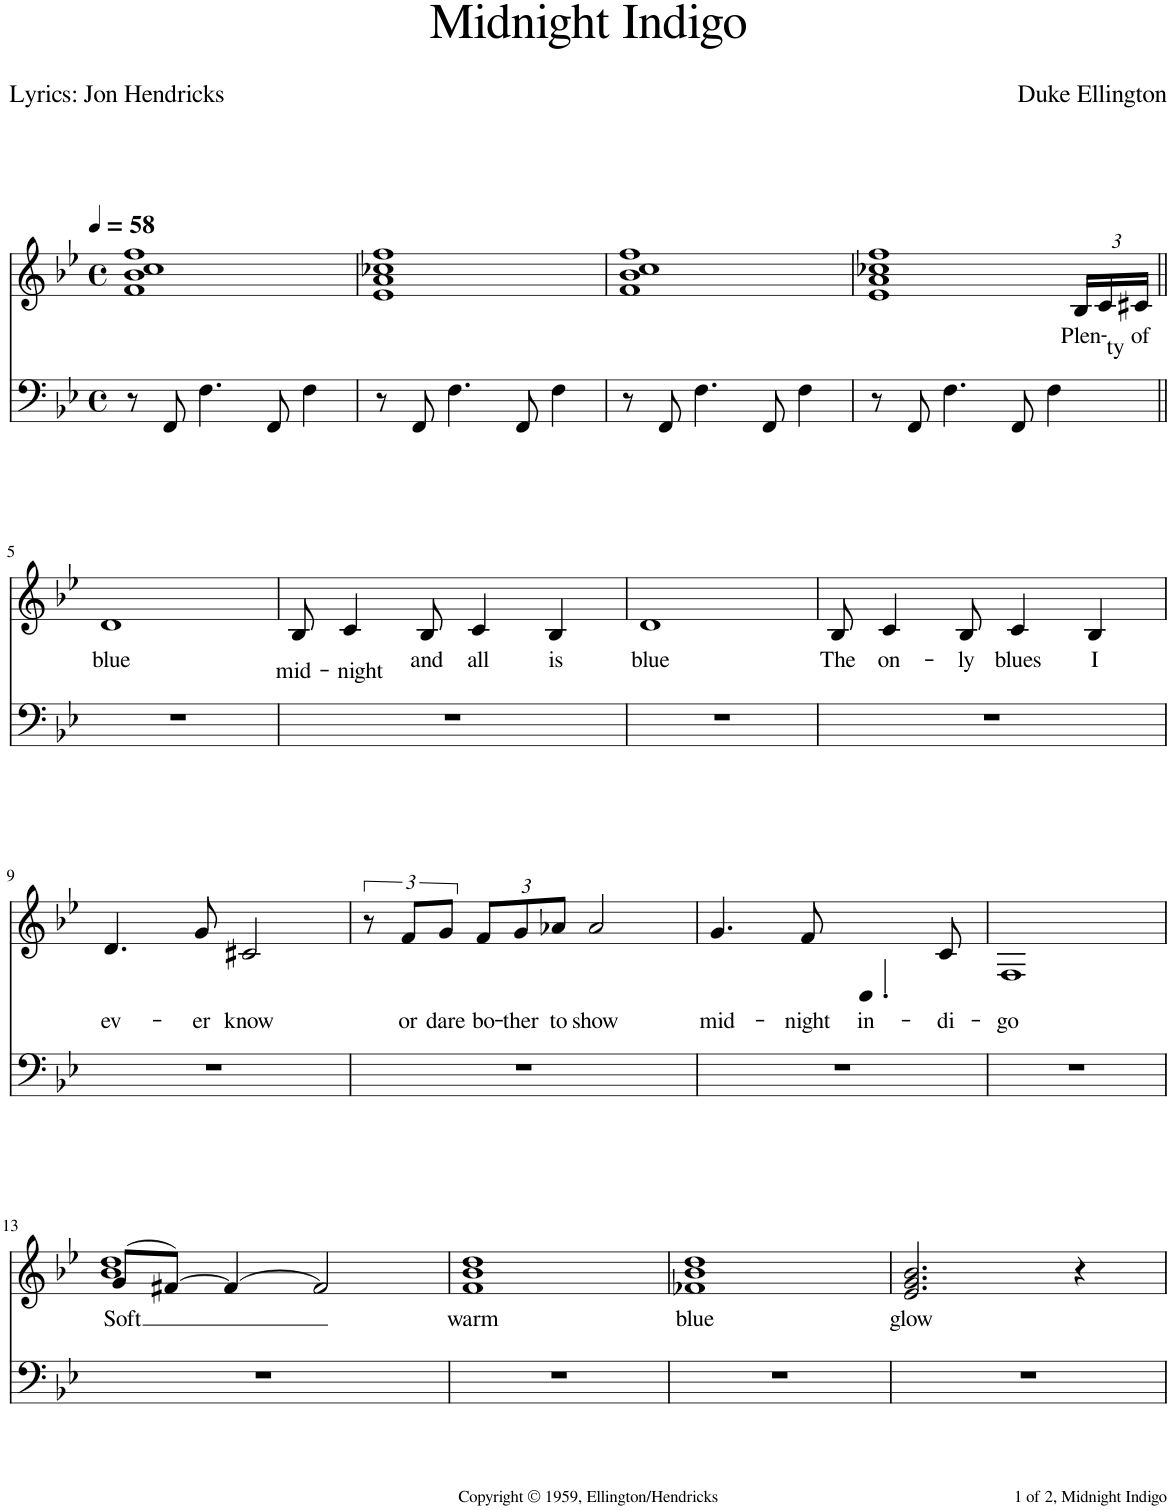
**kern	**kern	**text
*part1	*part1	*part1
*staff2	*staff1	*staff1
*I"Piano	*	*
*I'Pno.	*	*
*clefF4	*clefG2	*
*k[b-e-]	*k[b-e-]	*
*M4/4	*M4/4	*
*met(c)	*met(c)	*
*MM58	*MM58	*
=1	=1	=1
*	*^	*
8r	1ryy	1f 1b- 1cc 1ff	.
8FF/	.	.	.
4.F\	.	.	.
8FF/	.	.	.
4F\	.	.	.
=2	=2	=2	=2
8r	1ryy	1e- 1a 1cc-X 1ff	.
8FF/	.	.	.
4.F\	.	.	.
8FF/	.	.	.
4F\	.	.	.
=3	=3	=3	=3
8r	1ryy	1f 1b- 1cc 1ff	.
8FF/	.	.	.
4.F\	.	.	.
8FF/	.	.	.
4F\	.	.	.
=4	=4	=4	=4
8r	2ryy	1e- 1a 1cc-X 1ff	.
8FF/	.	.	.
4.F\	.	.	.
.	4ryy	.	.
8FF/	.	.	.
4F\	8ryy	.	.
*	*Xbrackettup	*	*
!	!	!	!LO:LY:b
.	24B-/LL	.	Plen-
!	!	!	!LO:LY:b
.	24c/	.	-ty
!	!	!	!LO:LY:b
.	24c#X/JJ	.	of
*	*v	*v	*
!!LO:LB:g=z
=5||	=5||	=5||
!	!	!LO:LY:b
1r	1d	blue
=6	=6	=6
!	!	!LO:LY:b
1r	8B-/	mid-
!	!	!LO:LY:b
.	4c/	-night
!	!	!LO:LY:b
.	8B-/	and
!	!	!LO:LY:b
.	4c/	all
!	!	!LO:LY:b
.	4B-/	is
=7	=7	=7
!	!	!LO:LY:b
1r	1d	blue
=8	=8	=8
!	!	!LO:LY:b
1r	8B-/	The
!	!	!LO:LY:b
.	4c/	on-
!	!	!LO:LY:b
.	8B-/	-ly
!	!	!LO:LY:b
.	4c/	blues
!	!	!LO:LY:b
.	4B-/	I
!!LO:LB:g=z
=9	=9	=9
!	!	!LO:LY:b
1r	4.d/	ev-
!	!	!LO:LY:b
.	8g/	-er
!	!	!LO:LY:b
.	2c#X/	know
=10	=10	=10
*	*brackettup	*
1r	12r	.
!	!	!LO:LY:b
.	12f/L	or
!	!	!LO:LY:b
.	12g/J	dare
*	*Xbrackettup	*
!	!	!LO:LY:b
.	12f/L	bo-
!	!	!LO:LY:b
.	12g/	-ther
!	!	!LO:LY:b
.	12a-X/J	to
!	!	!LO:LY:b
.	2a-/	show
=11	=11	=11
!	!	!LO:LY:b
1r	4.g/	mid-
!	!	!LO:LY:b
.	8f/	-night
!	!	!LO:LY:b
.	4.d/	in-
!	!	!LO:LY:b
.	8c/	-di-
=12	=12	=12
!	!	!LO:LY:b
1r	1F	-go
!!LO:LB:g=z
=13	=13	=13
!	!	!LO:LY:b
*	*^	*
1r	(8g/L	1b- 1dd	Soft
.	[8f#X/J)	.	.
.	4f#/_	.	.
.	2f#/]	.	.
*	*v	*v	*
=14	=14	=14
!	!	!LO:LY:b
1r	1f 1b- 1dd	warm
=15	=15	=15
!	!	!LO:LY:b
1r	1f-X 1b- 1dd	blue
=16	=16	=16
!	!	!LO:LY:b
1r	2.e-/ 2.g/ 2.b-/	glow
.	4r	.
=	=	=
*-	*-	*-
